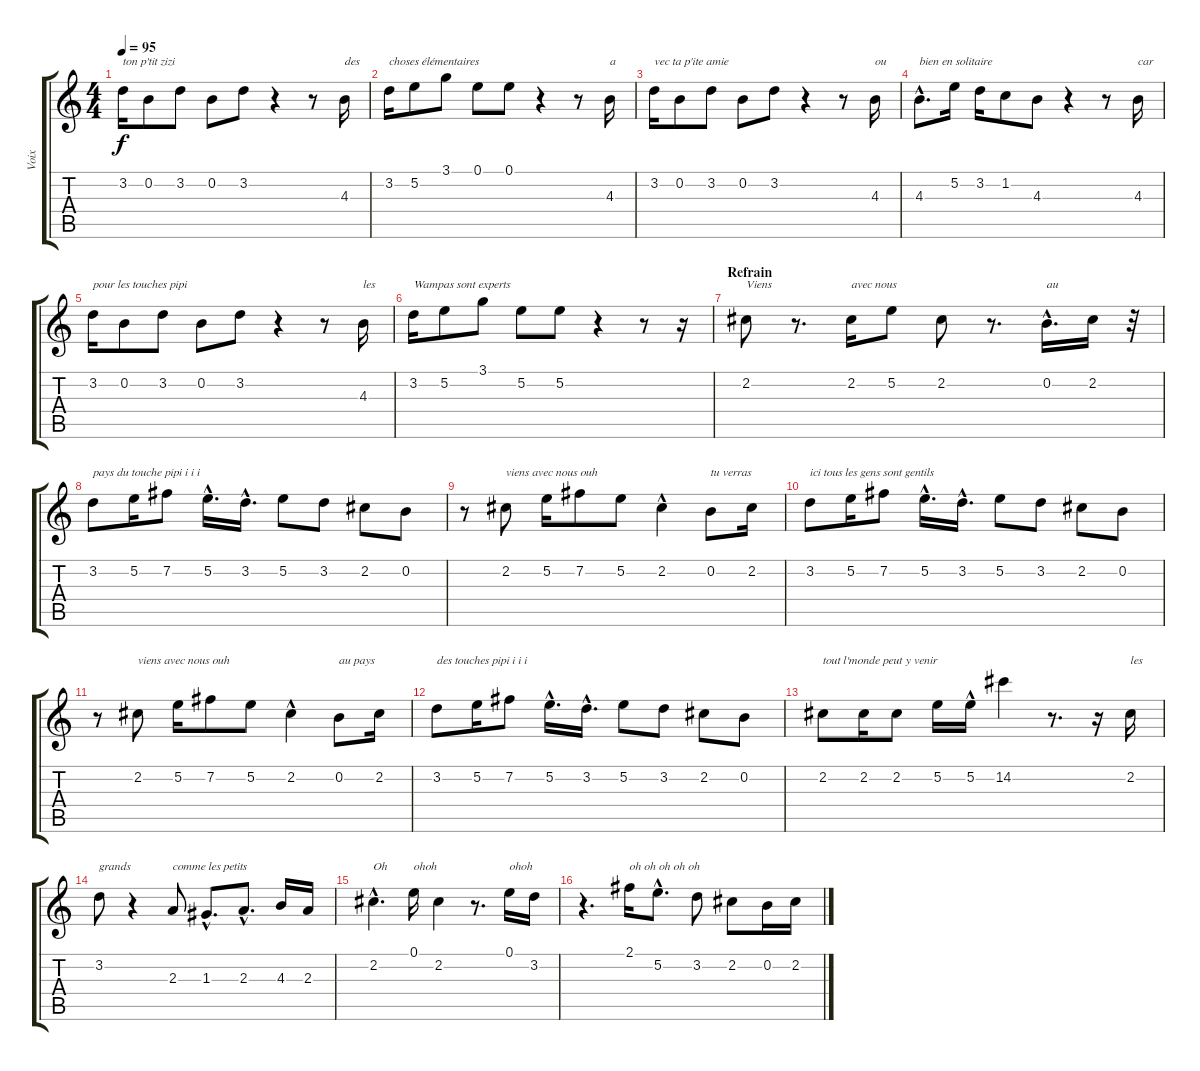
\track ("Voix" "Voix") {instrument electricguitarjazz}
\staff {score tabs}
\tuning (E4 B3 G3 D3 A2 E2) {hide}
\ts (4 4)
\tempo 95
\clef g2
\ks c
3.2.16{txt "ton p'tit zizi" dy f} 0.2.8 3.2.8 0.2.8 3.2.8 r.4 r.8 4.3.16{txt "des"} |
3.2.16{txt "choses élémentaires"} 5.2.8 3.1.8 0.1.8 0.1.8 r.4 r.8 4.3.16{txt "a"} |
3.2.16{txt "vec ta p'ite amie"} 0.2.8 3.2.8 0.2.8 3.2.8 r.4 r.8 4.3.16{txt "ou"} |
4.3{hac}.8{d txt "bien en solitaire"} 5.2.16 3.2.16 1.2.8 4.3.8 r.4 r.8 4.3.16{txt "car"} |
3.2.16{txt "pour les touches pipi"} 0.2.8 3.2.8 0.2.8 3.2.8 r.4 r.8 4.3.16{txt "les"} |
3.2.16{txt "Wampas sont experts"} 5.2.8 3.1.8 5.2.8 5.2.8 r.4 r.8 r.16 |
\section ("" "Refrain")
2.2.8{txt "Viens "} r.8{d} 2.2.16{txt "avec nous"} 5.2.8 2.2.8 r.8{d} 0.2{hac}.16{d txt "au "} 2.2.16 r.32 |
3.2.8{txt "pays du touche pipi i i i"} 5.2.16 7.2.8 5.2{hac}.16{d} 3.2{hac}.16{d} 5.2.8 3.2.8 2.2.8 0.2.8 |
r.8 2.2.8{txt "viens avec nous ouh"} 5.2.16 7.2.8 5.2.8 2.2{hac}.4 0.2.8{txt "tu verras"} 2.2.16 |
3.2.8{txt "ici tous les gens sont gentils"} 5.2.16 7.2.8 5.2{hac}.16{d} 3.2{hac}.16{d} 5.2.8 3.2.8 2.2.8 0.2.8 |
r.8 2.2.8{txt "viens avec nous ouh"} 5.2.16 7.2.8 5.2.8 2.2{hac}.4 0.2.8{txt "au pays"} 2.2.16 |
3.2.8{txt "des touches pipi i i i "} 5.2.16 7.2.8 5.2{hac}.16{d} 3.2{hac}.16{d} 5.2.8 3.2.8 2.2.8 0.2.8 |
2.2.8{txt "tout l'monde peut y venir"} 2.2.16 2.2.8 5.2.16 5.2{hac}.16 14.2.4 r.8{d} r.16 2.2.16{txt "les"} |
3.2.8{txt "grands"} r.4 2.3.8{txt "comme les petits"} 1.3{hac}.8{d} 2.3{hac}.8{d} 4.3.16 2.3.16 |
2.2{hac}.4{d txt "Oh"} 0.1.16{txt "ohoh"} 2.2.4 r.8{d} 0.1.16{txt "ohoh"} 3.2.16 |
r.4{d} 2.1.16{txt "oh oh oh oh oh"} 5.2{hac}.8{d} 3.2.8 2.2.8 0.2.16 2.2.16
